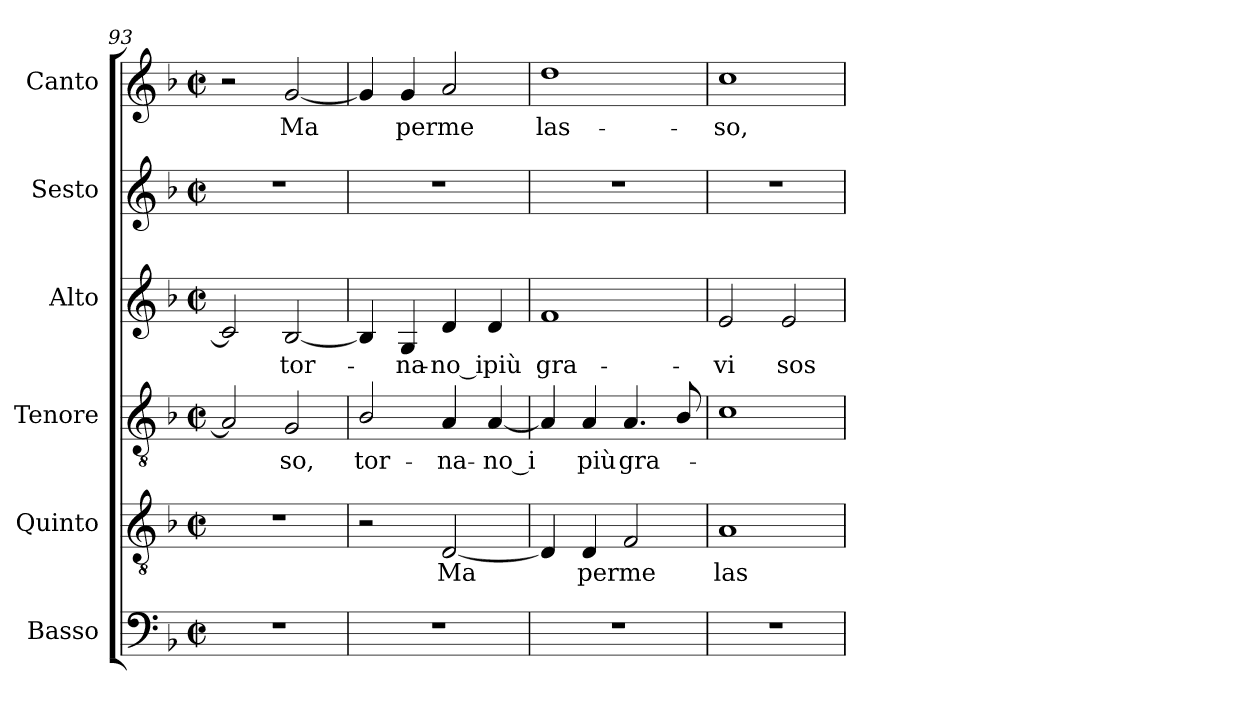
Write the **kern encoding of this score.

**kern	**kern	**text	**kern	**text	**kern	**text	**kern	**kern	**text
*part6	*part5	*part5	*part4	*part4	*part3	*part3	*part2	*part1	*part1
*staff6	*staff5	*staff5	*staff4	*staff4	*staff3	*staff3	*staff2	*staff1	*staff1
*I"Basso	*I"Quinto	*	*I"Tenore	*	*I"Alto	*	*I"Sesto	*I"Canto	*
*I'B.	*I'T.	*	*I'T.	*	*I'A.	*	*I'S.	*	*
*clefF4	*clefGv2	*	*clefGv2	*	*clefG2	*	*clefG2	*clefG2	*
*	*ITrd7c12	*	*ITrd7c12	*	*	*	*	*	*
*k[b-]	*k[b-]	*	*k[b-]	*	*k[b-]	*	*k[b-]	*k[b-]	*
*F:	*F:	*	*F:	*	*F:	*	*F:	*F:	*
*M2/2	*M2/2	*	*M2/2	*	*M2/2	*	*M2/2	*M2/2	*
*met(c|)	*met(c|)	*	*met(c|)	*	*met(c|)	*	*met(c|)	*met(c|)	*
=93	=93	=93	=93	=93	=93	=93	=93	=93	=93
1r	1r	.	2AAi/]	.	2ci/]	.	1r	2r	.
!	!	!	!	!LO:LY:b:color=#000000	!	!	!	!	!
!	!	!	!	!	!	!LO:LY:b:color=#000000	!	!	!
!	!	!	!	!	!	!	!	!	!LO:LY:b:color=#000000
.	.	.	2GGi/	-so,	[2B-i/	tor-	.	[2gi/	Ma
=94	=94	=94	=94	=94	=94	=94	=94	=94	=94
!	!	!	!	!LO:LY:b:color=#000000	!	!	!	!	!
1r	2r	.	2BB-i/	tor-	4B-i/]	.	1r	4gi/]	.
!	!	!	!	!	!	!LO:LY:b:color=#000000	!	!	!
!	!	!	!	!	!	!	!	!	!LO:LY:b:color=#000000
.	.	.	.	.	4Gi/	-na-	.	4gi/	per
!	!	!LO:LY:b:color=#000000	!	!	!	!	!	!	!
!	!	!	!	!LO:LY:b:color=#000000	!	!	!	!	!
!	!	!	!	!	!	!LO:LY:b:color=#000000	!	!	!
!	!	!	!	!	!	!	!	!	!LO:LY:b:color=#000000
.	[2DDi/	Ma	4AAi/	-na-	4di/	-no_i	.	2ai/	me
!	!	!	!	!LO:LY:b:color=#000000	!	!	!	!	!
!	!	!	!	!	!	!LO:LY:b:color=#000000	!	!	!
.	.	.	[4AAi/	-no_i	4di/	più	.	.	.
=95	=95	=95	=95	=95	=95	=95	=95	=95	=95
!	!	!	!	!	!	!LO:LY:b:color=#000000	!	!	!
!	!	!	!	!	!	!	!	!	!LO:LY:b:color=#000000
1r	4DDi/]	.	4AAi/]	.	1fi	gra-	1r	1ddi	las-
!	!	!LO:LY:b:color=#000000	!	!	!	!	!	!	!
!	!	!	!	!LO:LY:b:color=#000000	!	!	!	!	!
.	4DDi/	per	4AAi/	più	.	.	.	.	.
!	!	!LO:LY:b:color=#000000	!	!	!	!	!	!	!
!	!	!	!	!LO:LY:b:color=#000000	!	!	!	!	!
.	2FFi/	me	4.AAi/	gra-	.	.	.	.	.
.	.	.	8BB-i/	.	.	.	.	.	.
=96	=96	=96	=96	=96	=96	=96	=96	=96	=96
!	!	!LO:LY:b:color=#000000	!	!	!	!	!	!	!
!	!	!	!	!	!	!LO:LY:b:color=#000000	!	!	!
!	!	!	!	!	!	!	!	!	!LO:LY:b:color=#000000
1r	1AAi	las-	1Ci	.	2ei/	-vi	1r	1cci	-so,
!	!	!	!	!	!	!LO:LY:b:color=#000000	!	!	!
.	.	.	.	.	2ei/	sos-	.	.	.
=	=	=	=	=	=	=	=	=	=
*-	*-	*-	*-	*-	*-	*-	*-	*-	*-
